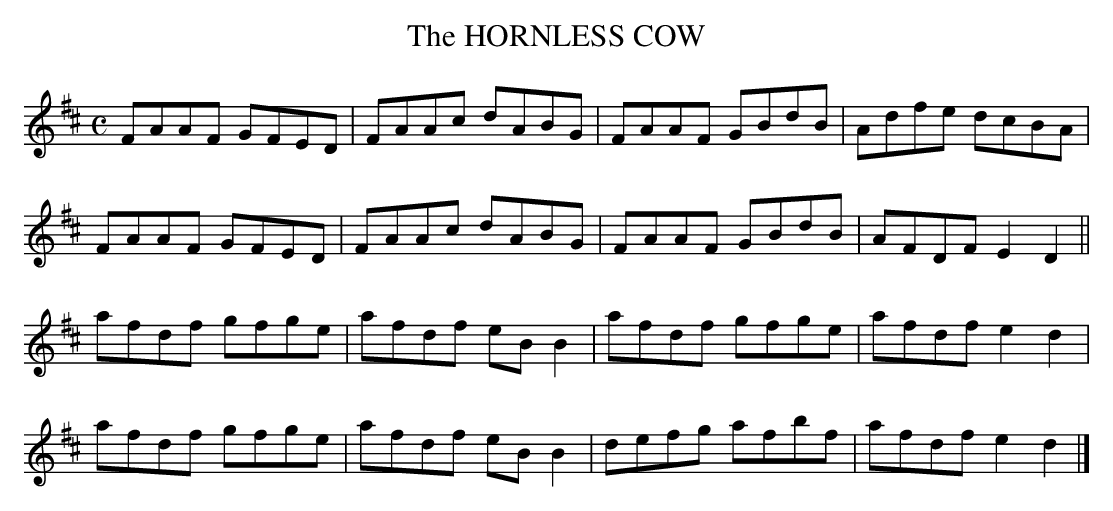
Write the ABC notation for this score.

X:1
T:HORNLESS COW, The
L:1/8
M:C
K:D
FAAF GFED|FAAc dABG|FAAF GBdB|Adfe dcBA|
FAAF GFED|FAAc dABG|FAAF GBdB|AFDF E2D2||
afdf gfge|afdf eBB2|afdf gfge|afdf e2d2|
afdf gfge|afdf eBB2|defg afbf|afdf e2d2|]
